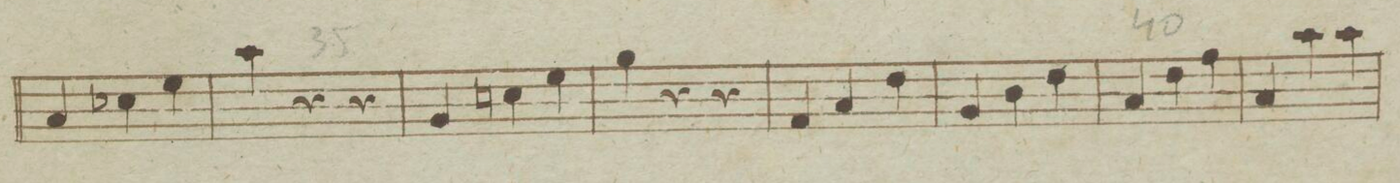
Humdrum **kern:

**kern	**dynam
*I"Fagotto Secondo.	*
*clefF4	*
*k[b-e-]	*
*M3/4	*
4C/	.
4E-X\	.
4G\	.
=35	=35
4c\	.
4r	.
4r	.
=36	=36
4BB-/	.
4En\	.
4G\	.
=37	=37
4B-\	.
4r	.
4r	.
=38	=38
4AA/	.
4C/	.
4F\	.
=39	=39
4BB-/	.
4D\	.
4F\	.
=40	=40
4C/	.
4F\	.
4A\	.
=41	=41
4C/	.
4c\	.
4c\	.
=42	=42
*-	*-
